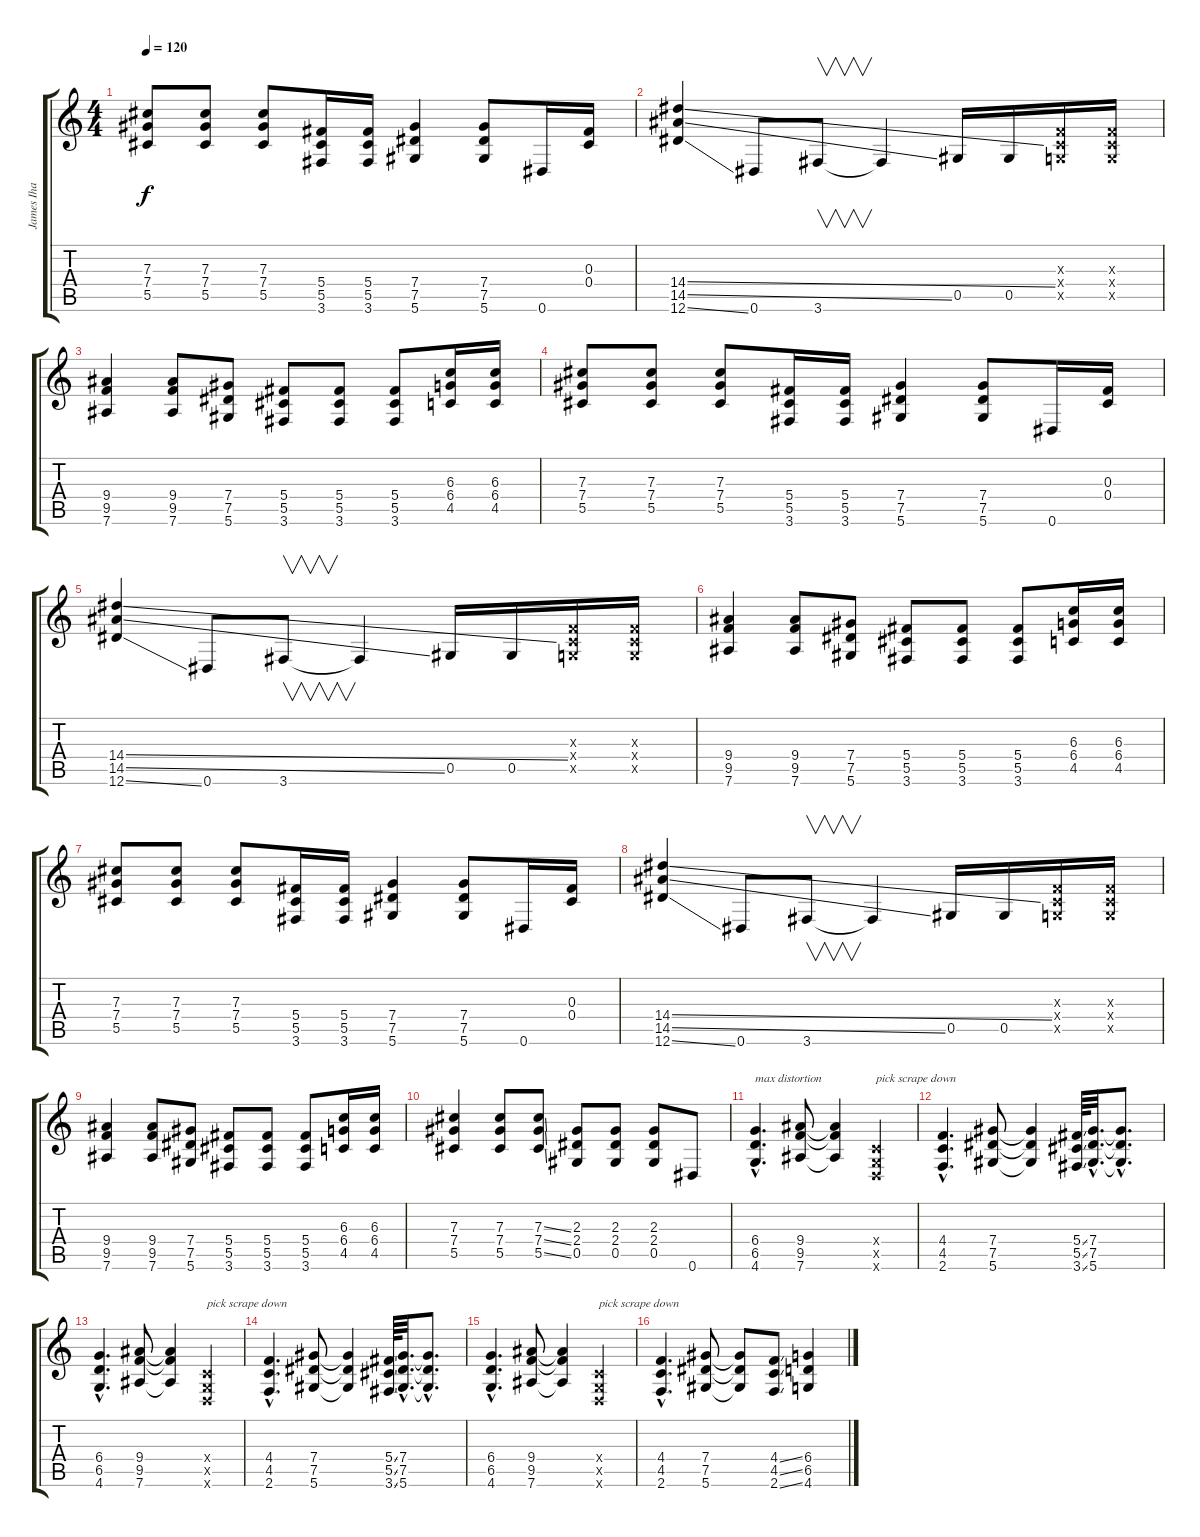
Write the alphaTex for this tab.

\track ("James Iha (Ovd Guitar)" "James Iha ") {instrument overdrivenguitar}
\staff {score tabs}
\tuning (Eb4 Bb3 Gb3 Db3 Ab2 Eb2) {hide}
\ts (4 4)
\tempo 120
\clef g2
\ks c
(7.3 7.4 5.5).8{dy f} (7.3 7.4 5.5).8 (7.3 7.4 5.5).8 (5.4 5.5 3.6).16 (5.4 5.5 3.6).16 (7.4 7.5 5.6).4 (7.4 7.5 5.6).8 0.6.16 (0.3 0.4).16 |
(14.4{ss} 14.5{ss} 12.6{ss}).4 0.6.8 3.6.8{v} 3.6{t}.4 0.5.16 0.5.16 (-1.3{x} -1.4{x} -1.5{x}).16 (-1.3{x} -1.4{x} -1.5{x}).16 |
(9.4 9.5 7.6).4 (9.4 9.5 7.6).8 (7.4 7.5 5.6).8 (5.4 5.5 3.6).8 (5.4 5.5 3.6).8 (5.4 5.5 3.6).8 (6.3 6.4 4.5).16 (6.3 6.4 4.5).16 |
(7.3 7.4 5.5).8 (7.3 7.4 5.5).8 (7.3 7.4 5.5).8 (5.4 5.5 3.6).16 (5.4 5.5 3.6).16 (7.4 7.5 5.6).4 (7.4 7.5 5.6).8 0.6.16 (0.3 0.4).16 |
(14.4{ss} 14.5{ss} 12.6{ss}).4 0.6.8 3.6.8{v} 3.6{t}.4 0.5.16 0.5.16 (-1.3{x} -1.4{x} -1.5{x}).16 (-1.3{x} -1.4{x} -1.5{x}).16 |
(9.4 9.5 7.6).4 (9.4 9.5 7.6).8 (7.4 7.5 5.6).8 (5.4 5.5 3.6).8 (5.4 5.5 3.6).8 (5.4 5.5 3.6).8 (6.3 6.4 4.5).16 (6.3 6.4 4.5).16 |
(7.3 7.4 5.5).8 (7.3 7.4 5.5).8 (7.3 7.4 5.5).8 (5.4 5.5 3.6).16 (5.4 5.5 3.6).16 (7.4 7.5 5.6).4 (7.4 7.5 5.6).8 0.6.16 (0.3 0.4).16 |
(14.4{ss} 14.5{ss} 12.6{ss}).4 0.6.8 3.6.8{v} 3.6{t}.4 0.5.16 0.5.16 (-1.3{x} -1.4{x} -1.5{x}).16 (-1.3{x} -1.4{x} -1.5{x}).16 |
(9.4 9.5 7.6).4 (9.4 9.5 7.6).8 (7.4 7.5 5.6).8 (5.4 5.5 3.6).8 (5.4 5.5 3.6).8 (5.4 5.5 3.6).8 (6.3 6.4 4.5).16 (6.3 6.4 4.5).16 |
(7.3 7.4 5.5).4 (7.3 7.4 5.5).8 (7.3{ss} 7.4{ss} 5.5{ss}).8 (2.3 2.4 0.5).8 (2.3 2.4 0.5).8 (2.3 2.4 0.5).8 0.6.8 |
(6.4{hac} 6.5{hac} 4.6{hac}).4{d txt "max distortion"} (9.4 9.5 7.6).8 (9.4{t} 9.5{t} 7.6{t}).4 (-1.4{x} -1.5{x} -1.6{x}).4{txt "pick scrape down"} |
(4.4{hac} 4.5{hac} 2.6{hac}).4{d} (7.4 7.5 5.6).8 (7.4{t} 7.5{t} 5.6{t}).4 (5.4{ss} 5.5{ss} 3.6{ss}).64 (7.4{hac} 7.5{hac} 5.6{hac}).32{d} (7.4{hac t} 7.5{hac t} 5.6{hac t}).8{d} |
(6.4{hac} 6.5{hac} 4.6{hac}).4{d} (9.4 9.5 7.6).8 (9.4{t} 9.5{t} 7.6{t}).4 (-1.4{x} -1.5{x} -1.6{x}).4{txt "pick scrape down"} |
(4.4{hac} 4.5{hac} 2.6{hac}).4{d} (7.4 7.5 5.6).8 (7.4{t} 7.5{t} 5.6{t}).4 (5.4{ss} 5.5{ss} 3.6{ss}).64 (7.4{hac} 7.5{hac} 5.6{hac}).32{d} (7.4{hac t} 7.5{hac t} 5.6{hac t}).8{d} |
(6.4{hac} 6.5{hac} 4.6{hac}).4{d} (9.4 9.5 7.6).8 (9.4{t} 9.5{t} 7.6{t}).4 (-1.4{x} -1.5{x} -1.6{x}).4{txt "pick scrape down"} |
(4.4{hac} 4.5{hac} 2.6{hac}).4{d} (7.4 7.5 5.6).8 (7.4{t} 7.5{t} 5.6{t}).8 (4.4{ss} 4.5{ss} 2.6{ss}).8 (6.4 6.5 4.6).4
